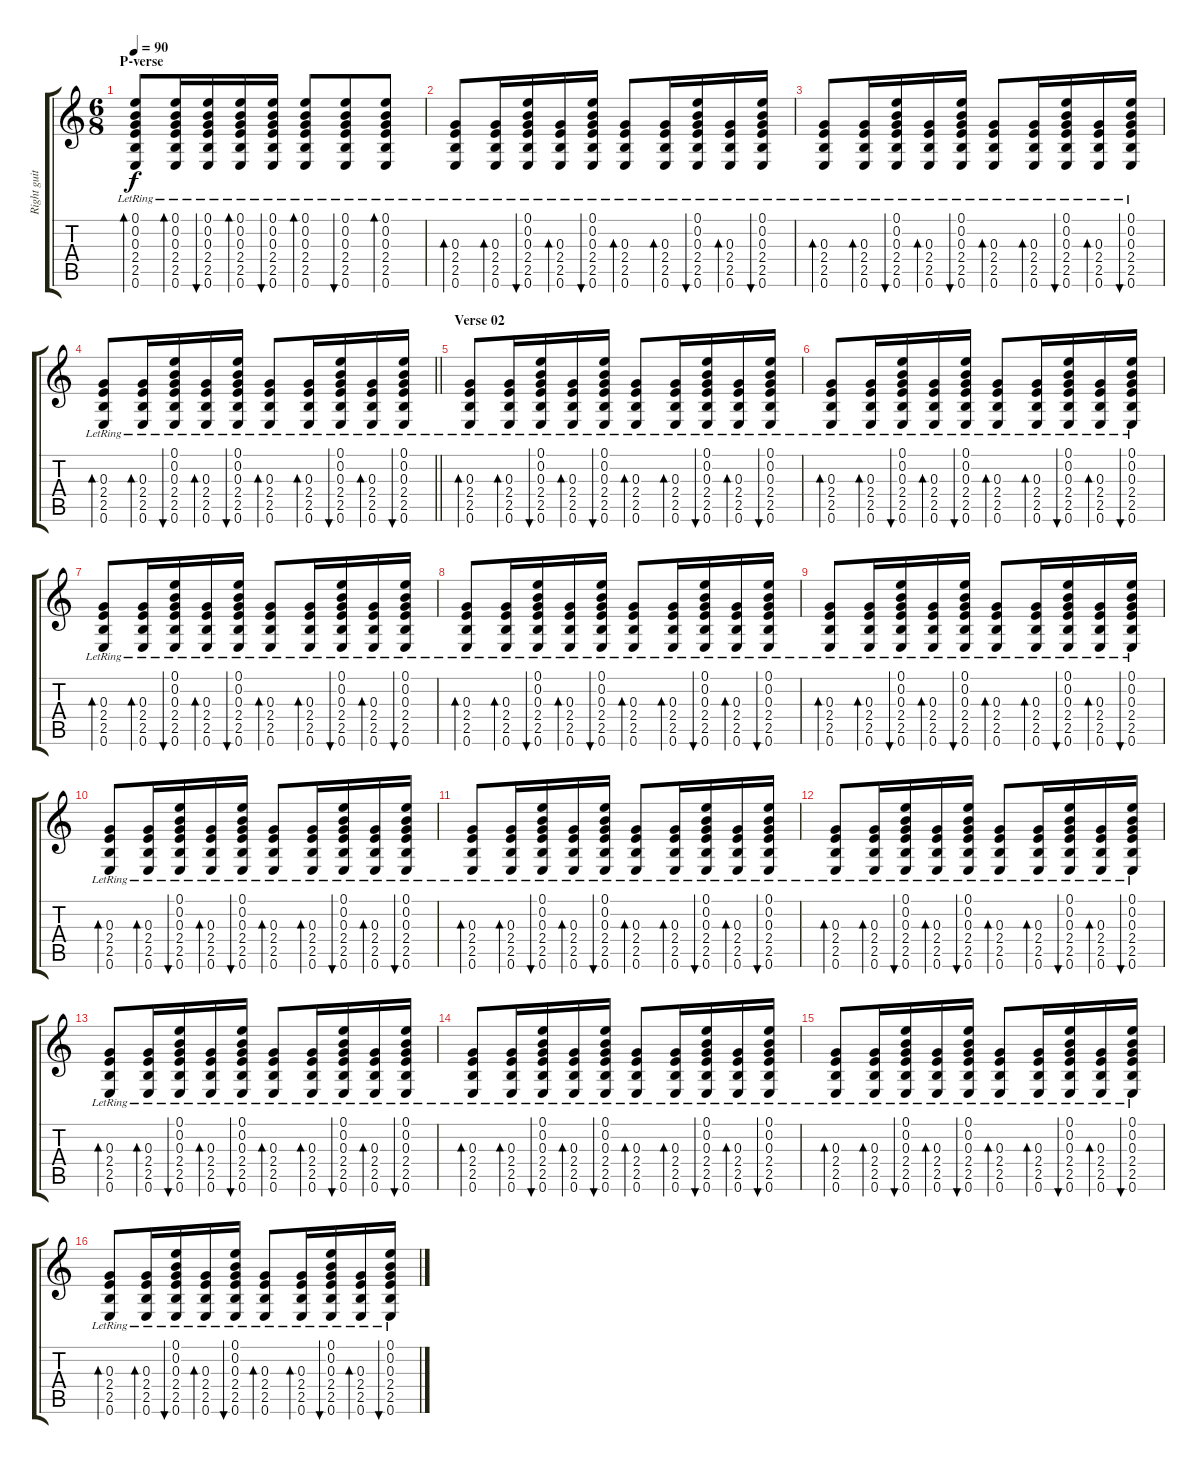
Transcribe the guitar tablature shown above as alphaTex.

\track ("Right guitar" "Right guit") {instrument acousticguitarsteel}
\staff {score tabs}
\tuning (E4 B3 G3 D3 A2 E2) {hide}
\ts (6 8)
\section ("" "P-verse")
\tempo 90
\clef g2
\ks c
(0.1{lr} 0.2{lr} 0.3{lr} 2.4{lr} 2.5{lr} 0.6).8{bd 60 dy f} (0.1{lr} 0.2{lr} 0.3{lr} 2.4{lr} 2.5{lr} 0.6).16{bd 60} (0.1{lr} 0.2{lr} 0.3{lr} 2.4{lr} 2.5{lr} 0.6).16{bu 60} (0.1{lr} 0.2{lr} 0.3{lr} 2.4{lr} 2.5{lr} 0.6).16{bd 60} (0.1{lr} 0.2{lr} 0.3{lr} 2.4{lr} 2.5{lr} 0.6).16{bu 60} (0.1 0.2 0.3{lr} 2.4{lr} 2.5{lr} 0.6{lr}).8{bd 60} (0.1{lr} 0.2{lr} 0.3{lr} 2.4{lr} 2.5{lr} 0.6{lr}).8{bu 60} (0.1{lr} 0.2{lr} 0.3{lr} 2.4{lr} 2.5{lr} 0.6{lr}).8{bd 60} |
(0.3{lr} 2.4{lr} 2.5{lr} 0.6{lr}).8{bd 60} (0.3{lr} 2.4{lr} 2.5{lr} 0.6{lr}).16{bd 30} (0.1{lr} 0.2{lr} 0.3{lr} 2.4{lr} 2.5{lr} 0.6{lr}).16{bu 30} (0.3{lr} 2.4{lr} 2.5{lr} 0.6{lr}).16{bd 30} (0.1{lr} 0.2{lr} 0.3{lr} 2.4{lr} 2.5{lr} 0.6{lr}).16{bu 30} (0.3{lr} 2.4{lr} 2.5{lr} 0.6{lr}).8{bd 60} (0.3{lr} 2.4{lr} 2.5{lr} 0.6{lr}).16{bd 30} (0.1{lr} 0.2{lr} 0.3{lr} 2.4{lr} 2.5{lr} 0.6{lr}).16{bu 30} (0.3{lr} 2.4{lr} 2.5{lr} 0.6{lr}).16{bd 30} (0.1{lr} 0.2{lr} 0.3{lr} 2.4{lr} 2.5{lr} 0.6{lr}).16{bu 30} |
(0.3{lr} 2.4{lr} 2.5{lr} 0.6{lr}).8{bd 60} (0.3{lr} 2.4{lr} 2.5{lr} 0.6{lr}).16{bd 30} (0.1{lr} 0.2{lr} 0.3{lr} 2.4{lr} 2.5{lr} 0.6{lr}).16{bu 30} (0.3{lr} 2.4{lr} 2.5{lr} 0.6{lr}).16{bd 30} (0.1{lr} 0.2{lr} 0.3{lr} 2.4{lr} 2.5{lr} 0.6{lr}).16{bu 30} (0.3{lr} 2.4{lr} 2.5{lr} 0.6{lr}).8{bd 60} (0.3{lr} 2.4{lr} 2.5{lr} 0.6{lr}).16{bd 30} (0.1{lr} 0.2{lr} 0.3{lr} 2.4{lr} 2.5{lr} 0.6{lr}).16{bu 30} (0.3{lr} 2.4{lr} 2.5{lr} 0.6{lr}).16{bd 30} (0.1{lr} 0.2{lr} 0.3{lr} 2.4{lr} 2.5{lr} 0.6{lr}).16{bu 30} |
\barLineRight lightlight
(0.3{lr} 2.4{lr} 2.5{lr} 0.6{lr}).8{bd 60} (0.3{lr} 2.4{lr} 2.5{lr} 0.6{lr}).16{bd 30} (0.1{lr} 0.2{lr} 0.3{lr} 2.4{lr} 2.5{lr} 0.6{lr}).16{bu 30} (0.3{lr} 2.4{lr} 2.5{lr} 0.6{lr}).16{bd 30} (0.1{lr} 0.2{lr} 0.3{lr} 2.4{lr} 2.5{lr} 0.6{lr}).16{bu 30} (0.3{lr} 2.4{lr} 2.5{lr} 0.6{lr}).8{bd 60} (0.3{lr} 2.4{lr} 2.5{lr} 0.6{lr}).16{bd 30} (0.1{lr} 0.2{lr} 0.3{lr} 2.4{lr} 2.5{lr} 0.6{lr}).16{bu 30} (0.3{lr} 2.4{lr} 2.5{lr} 0.6{lr}).16{bd 30} (0.1{lr} 0.2{lr} 0.3{lr} 2.4{lr} 2.5{lr} 0.6{lr}).16{bu 30} |
\section ("" "Verse 02")
(0.3{lr} 2.4{lr} 2.5{lr} 0.6{lr}).8{bd 60} (0.3{lr} 2.4{lr} 2.5{lr} 0.6{lr}).16{bd 30} (0.1{lr} 0.2{lr} 0.3{lr} 2.4{lr} 2.5{lr} 0.6{lr}).16{bu 30} (0.3{lr} 2.4{lr} 2.5{lr} 0.6{lr}).16{bd 30} (0.1{lr} 0.2{lr} 0.3{lr} 2.4{lr} 2.5{lr} 0.6{lr}).16{bu 30} (0.3{lr} 2.4{lr} 2.5{lr} 0.6{lr}).8{bd 60} (0.3{lr} 2.4{lr} 2.5{lr} 0.6{lr}).16{bd 30} (0.1{lr} 0.2{lr} 0.3{lr} 2.4{lr} 2.5{lr} 0.6{lr}).16{bu 30} (0.3{lr} 2.4{lr} 2.5{lr} 0.6{lr}).16{bd 30} (0.1{lr} 0.2{lr} 0.3{lr} 2.4{lr} 2.5{lr} 0.6{lr}).16{bu 30} |
(0.3{lr} 2.4{lr} 2.5{lr} 0.6{lr}).8{bd 60} (0.3{lr} 2.4{lr} 2.5{lr} 0.6{lr}).16{bd 30} (0.1{lr} 0.2{lr} 0.3{lr} 2.4{lr} 2.5{lr} 0.6{lr}).16{bu 30} (0.3{lr} 2.4{lr} 2.5{lr} 0.6{lr}).16{bd 30} (0.1{lr} 0.2{lr} 0.3{lr} 2.4{lr} 2.5{lr} 0.6{lr}).16{bu 30} (0.3{lr} 2.4{lr} 2.5{lr} 0.6{lr}).8{bd 60} (0.3{lr} 2.4{lr} 2.5{lr} 0.6{lr}).16{bd 30} (0.1{lr} 0.2{lr} 0.3{lr} 2.4{lr} 2.5{lr} 0.6{lr}).16{bu 30} (0.3{lr} 2.4{lr} 2.5{lr} 0.6{lr}).16{bd 30} (0.1{lr} 0.2{lr} 0.3{lr} 2.4{lr} 2.5{lr} 0.6{lr}).16{bu 30} |
(0.3{lr} 2.4{lr} 2.5{lr} 0.6{lr}).8{bd 60} (0.3{lr} 2.4{lr} 2.5{lr} 0.6{lr}).16{bd 30} (0.1{lr} 0.2{lr} 0.3{lr} 2.4{lr} 2.5{lr} 0.6{lr}).16{bu 30} (0.3{lr} 2.4{lr} 2.5{lr} 0.6{lr}).16{bd 30} (0.1{lr} 0.2{lr} 0.3{lr} 2.4{lr} 2.5{lr} 0.6{lr}).16{bu 30} (0.3{lr} 2.4{lr} 2.5{lr} 0.6{lr}).8{bd 60} (0.3{lr} 2.4{lr} 2.5{lr} 0.6{lr}).16{bd 30} (0.1{lr} 0.2{lr} 0.3{lr} 2.4{lr} 2.5{lr} 0.6{lr}).16{bu 30} (0.3{lr} 2.4{lr} 2.5{lr} 0.6{lr}).16{bd 30} (0.1{lr} 0.2{lr} 0.3{lr} 2.4{lr} 2.5{lr} 0.6{lr}).16{bu 30} |
(0.3{lr} 2.4{lr} 2.5{lr} 0.6{lr}).8{bd 60} (0.3{lr} 2.4{lr} 2.5{lr} 0.6{lr}).16{bd 30} (0.1{lr} 0.2{lr} 0.3{lr} 2.4{lr} 2.5{lr} 0.6{lr}).16{bu 30} (0.3{lr} 2.4{lr} 2.5{lr} 0.6{lr}).16{bd 30} (0.1{lr} 0.2{lr} 0.3{lr} 2.4{lr} 2.5{lr} 0.6{lr}).16{bu 30} (0.3{lr} 2.4{lr} 2.5{lr} 0.6{lr}).8{bd 60} (0.3{lr} 2.4{lr} 2.5{lr} 0.6{lr}).16{bd 30} (0.1{lr} 0.2{lr} 0.3{lr} 2.4{lr} 2.5{lr} 0.6{lr}).16{bu 30} (0.3{lr} 2.4{lr} 2.5{lr} 0.6{lr}).16{bd 30} (0.1{lr} 0.2{lr} 0.3{lr} 2.4{lr} 2.5{lr} 0.6{lr}).16{bu 30} |
(0.3{lr} 2.4{lr} 2.5{lr} 0.6{lr}).8{bd 60} (0.3{lr} 2.4{lr} 2.5{lr} 0.6{lr}).16{bd 30} (0.1{lr} 0.2{lr} 0.3{lr} 2.4{lr} 2.5{lr} 0.6{lr}).16{bu 30} (0.3{lr} 2.4{lr} 2.5{lr} 0.6{lr}).16{bd 30} (0.1{lr} 0.2{lr} 0.3{lr} 2.4{lr} 2.5{lr} 0.6{lr}).16{bu 30} (0.3{lr} 2.4{lr} 2.5{lr} 0.6{lr}).8{bd 60} (0.3{lr} 2.4{lr} 2.5{lr} 0.6{lr}).16{bd 30} (0.1{lr} 0.2{lr} 0.3{lr} 2.4{lr} 2.5{lr} 0.6{lr}).16{bu 30} (0.3{lr} 2.4{lr} 2.5{lr} 0.6{lr}).16{bd 30} (0.1{lr} 0.2{lr} 0.3{lr} 2.4{lr} 2.5{lr} 0.6{lr}).16{bu 30} |
(0.3{lr} 2.4{lr} 2.5{lr} 0.6{lr}).8{bd 60} (0.3{lr} 2.4{lr} 2.5{lr} 0.6{lr}).16{bd 30} (0.1{lr} 0.2{lr} 0.3{lr} 2.4{lr} 2.5{lr} 0.6{lr}).16{bu 30} (0.3{lr} 2.4{lr} 2.5{lr} 0.6{lr}).16{bd 30} (0.1{lr} 0.2{lr} 0.3{lr} 2.4{lr} 2.5{lr} 0.6{lr}).16{bu 30} (0.3{lr} 2.4{lr} 2.5{lr} 0.6{lr}).8{bd 60} (0.3{lr} 2.4{lr} 2.5{lr} 0.6{lr}).16{bd 30} (0.1{lr} 0.2{lr} 0.3{lr} 2.4{lr} 2.5{lr} 0.6{lr}).16{bu 30} (0.3{lr} 2.4{lr} 2.5{lr} 0.6{lr}).16{bd 30} (0.1{lr} 0.2{lr} 0.3{lr} 2.4{lr} 2.5{lr} 0.6{lr}).16{bu 30} |
(0.3{lr} 2.4{lr} 2.5{lr} 0.6{lr}).8{bd 60} (0.3{lr} 2.4{lr} 2.5{lr} 0.6{lr}).16{bd 30} (0.1{lr} 0.2{lr} 0.3{lr} 2.4{lr} 2.5{lr} 0.6{lr}).16{bu 30} (0.3{lr} 2.4{lr} 2.5{lr} 0.6{lr}).16{bd 30} (0.1{lr} 0.2{lr} 0.3{lr} 2.4{lr} 2.5{lr} 0.6{lr}).16{bu 30} (0.3{lr} 2.4{lr} 2.5{lr} 0.6{lr}).8{bd 60} (0.3{lr} 2.4{lr} 2.5{lr} 0.6{lr}).16{bd 30} (0.1{lr} 0.2{lr} 0.3{lr} 2.4{lr} 2.5{lr} 0.6{lr}).16{bu 30} (0.3{lr} 2.4{lr} 2.5{lr} 0.6{lr}).16{bd 30} (0.1{lr} 0.2{lr} 0.3{lr} 2.4{lr} 2.5{lr} 0.6{lr}).16{bu 30} |
(0.3{lr} 2.4{lr} 2.5{lr} 0.6{lr}).8{bd 60} (0.3{lr} 2.4{lr} 2.5{lr} 0.6{lr}).16{bd 30} (0.1{lr} 0.2{lr} 0.3{lr} 2.4{lr} 2.5{lr} 0.6{lr}).16{bu 30} (0.3{lr} 2.4{lr} 2.5{lr} 0.6{lr}).16{bd 30} (0.1{lr} 0.2{lr} 0.3{lr} 2.4{lr} 2.5{lr} 0.6{lr}).16{bu 30} (0.3{lr} 2.4{lr} 2.5{lr} 0.6{lr}).8{bd 60} (0.3{lr} 2.4{lr} 2.5{lr} 0.6{lr}).16{bd 30} (0.1{lr} 0.2{lr} 0.3{lr} 2.4{lr} 2.5{lr} 0.6{lr}).16{bu 30} (0.3{lr} 2.4{lr} 2.5{lr} 0.6{lr}).16{bd 30} (0.1{lr} 0.2{lr} 0.3{lr} 2.4{lr} 2.5{lr} 0.6{lr}).16{bu 30} |
(0.3{lr} 2.4{lr} 2.5{lr} 0.6{lr}).8{bd 60} (0.3{lr} 2.4{lr} 2.5{lr} 0.6{lr}).16{bd 30} (0.1{lr} 0.2{lr} 0.3{lr} 2.4{lr} 2.5{lr} 0.6{lr}).16{bu 30} (0.3{lr} 2.4{lr} 2.5{lr} 0.6{lr}).16{bd 30} (0.1{lr} 0.2{lr} 0.3{lr} 2.4{lr} 2.5{lr} 0.6{lr}).16{bu 30} (0.3{lr} 2.4{lr} 2.5{lr} 0.6{lr}).8{bd 60} (0.3{lr} 2.4{lr} 2.5{lr} 0.6{lr}).16{bd 30} (0.1{lr} 0.2{lr} 0.3{lr} 2.4{lr} 2.5{lr} 0.6{lr}).16{bu 30} (0.3{lr} 2.4{lr} 2.5{lr} 0.6{lr}).16{bd 30} (0.1{lr} 0.2{lr} 0.3{lr} 2.4{lr} 2.5{lr} 0.6{lr}).16{bu 30} |
(0.3{lr} 2.4{lr} 2.5{lr} 0.6{lr}).8{bd 60} (0.3{lr} 2.4{lr} 2.5{lr} 0.6{lr}).16{bd 30} (0.1{lr} 0.2{lr} 0.3{lr} 2.4{lr} 2.5{lr} 0.6{lr}).16{bu 30} (0.3{lr} 2.4{lr} 2.5{lr} 0.6{lr}).16{bd 30} (0.1{lr} 0.2{lr} 0.3{lr} 2.4{lr} 2.5{lr} 0.6{lr}).16{bu 30} (0.3{lr} 2.4{lr} 2.5{lr} 0.6{lr}).8{bd 60} (0.3{lr} 2.4{lr} 2.5{lr} 0.6{lr}).16{bd 30} (0.1{lr} 0.2{lr} 0.3{lr} 2.4{lr} 2.5{lr} 0.6{lr}).16{bu 30} (0.3{lr} 2.4{lr} 2.5{lr} 0.6{lr}).16{bd 30} (0.1{lr} 0.2{lr} 0.3{lr} 2.4{lr} 2.5{lr} 0.6{lr}).16{bu 30} |
(0.3{lr} 2.4{lr} 2.5{lr} 0.6{lr}).8{bd 60} (0.3{lr} 2.4{lr} 2.5{lr} 0.6{lr}).16{bd 30} (0.1{lr} 0.2{lr} 0.3{lr} 2.4{lr} 2.5{lr} 0.6{lr}).16{bu 30} (0.3{lr} 2.4{lr} 2.5{lr} 0.6{lr}).16{bd 30} (0.1{lr} 0.2{lr} 0.3{lr} 2.4{lr} 2.5{lr} 0.6{lr}).16{bu 30} (0.3{lr} 2.4{lr} 2.5{lr} 0.6{lr}).8{bd 60} (0.3{lr} 2.4{lr} 2.5{lr} 0.6{lr}).16{bd 30} (0.1{lr} 0.2{lr} 0.3{lr} 2.4{lr} 2.5{lr} 0.6{lr}).16{bu 30} (0.3{lr} 2.4{lr} 2.5{lr} 0.6{lr}).16{bd 30} (0.1{lr} 0.2{lr} 0.3{lr} 2.4{lr} 2.5{lr} 0.6{lr}).16{bu 30} |
(0.3{lr} 2.4{lr} 2.5{lr} 0.6{lr}).8{bd 60} (0.3{lr} 2.4{lr} 2.5{lr} 0.6{lr}).16{bd 30} (0.1{lr} 0.2{lr} 0.3{lr} 2.4{lr} 2.5{lr} 0.6{lr}).16{bu 30} (0.3{lr} 2.4{lr} 2.5{lr} 0.6{lr}).16{bd 30} (0.1{lr} 0.2{lr} 0.3{lr} 2.4{lr} 2.5{lr} 0.6{lr}).16{bu 30} (0.3{lr} 2.4{lr} 2.5{lr} 0.6{lr}).8{bd 60} (0.3{lr} 2.4{lr} 2.5{lr} 0.6{lr}).16{bd 30} (0.1{lr} 0.2{lr} 0.3{lr} 2.4{lr} 2.5{lr} 0.6{lr}).16{bu 30} (0.3{lr} 2.4{lr} 2.5{lr} 0.6{lr}).16{bd 30} (0.1{lr} 0.2{lr} 0.3{lr} 2.4{lr} 2.5{lr} 0.6{lr}).16{bu 30}
